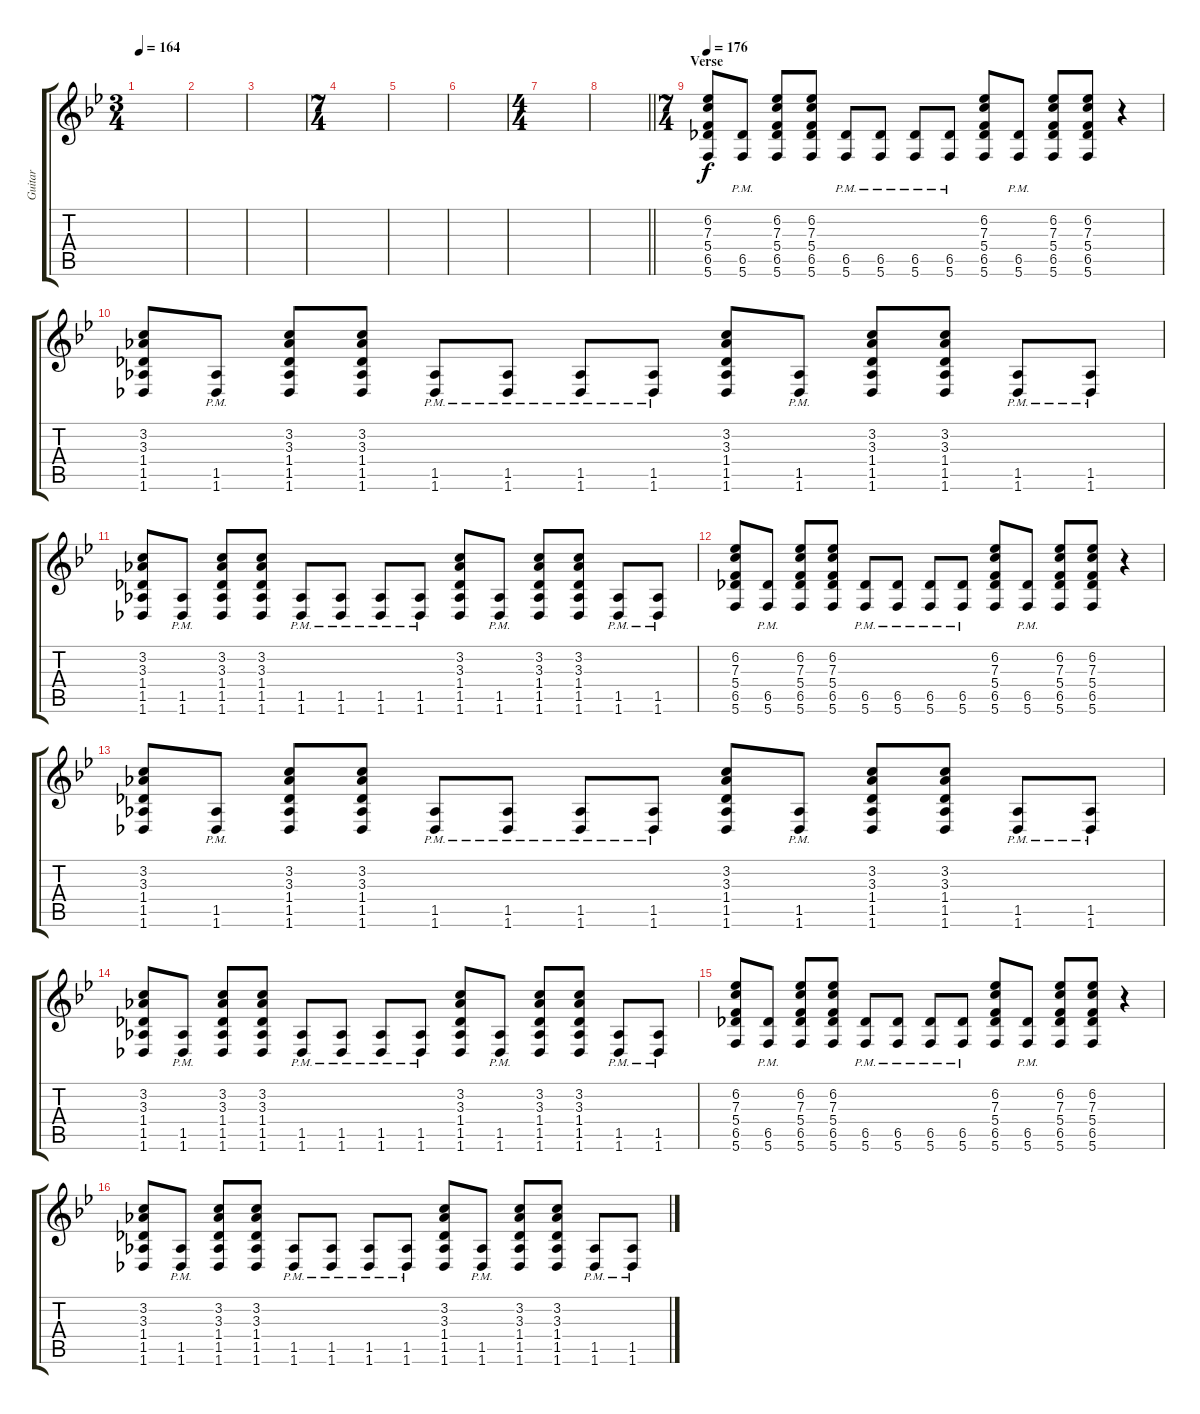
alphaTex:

\track ("Guitar" "Guitar") {instrument distortionguitar}
\staff {score tabs}
\tuning (D4 A3 F3 C3 G2 C2) {hide}
\ts (3 4)
\tempo 164
\clef g2
\ks bb
|
|
|
\ts (7 4)
|
|
|
\ts (4 4)
|
\barLineRight lightlight
|
\ts (7 4)
\section ("" "Verse")
\tempo 176
(6.2 7.3 5.4 6.5 5.6).8{volume 12} (6.5{pm} 5.6{pm}).8 (6.2 7.3 5.4 6.5 5.6).8 (6.2 7.3 5.4 6.5 5.6).8 (6.5{pm} 5.6{pm}).8 (6.5{pm} 5.6{pm}).8 (6.5{pm} 5.6{pm}).8 (6.5{pm} 5.6{pm}).8 (6.2 7.3 5.4 6.5 5.6).8 (6.5{pm} 5.6{pm}).8 (6.2 7.3 5.4 6.5 5.6).8 (6.2 7.3 5.4 6.5 5.6).8 r.4 |
(3.2 3.3 1.4 1.5 1.6).8 (1.5{pm} 1.6{pm}).8 (3.2 3.3 1.4 1.5 1.6).8 (3.2 3.3 1.4 1.5 1.6).8 (1.5{pm} 1.6{pm}).8 (1.5{pm} 1.6{pm}).8 (1.5{pm} 1.6{pm}).8 (1.5{pm} 1.6{pm}).8 (3.2 3.3 1.4 1.5 1.6).8 (1.5{pm} 1.6{pm}).8 (3.2 3.3 1.4 1.5 1.6).8 (3.2 3.3 1.4 1.5 1.6).8 (1.5{pm} 1.6{pm}).8 (1.5{pm} 1.6{pm}).8 |
(3.2 3.3 1.4 1.5 1.6).8 (1.5{pm} 1.6{pm}).8 (3.2 3.3 1.4 1.5 1.6).8 (3.2 3.3 1.4 1.5 1.6).8 (1.5{pm} 1.6{pm}).8 (1.5{pm} 1.6{pm}).8 (1.5{pm} 1.6{pm}).8 (1.5{pm} 1.6{pm}).8 (3.2 3.3 1.4 1.5 1.6).8 (1.5{pm} 1.6{pm}).8 (3.2 3.3 1.4 1.5 1.6).8 (3.2 3.3 1.4 1.5 1.6).8 (1.5{pm} 1.6{pm}).8 (1.5{pm} 1.6{pm}).8 |
(6.2 7.3 5.4 6.5 5.6).8 (6.5{pm} 5.6{pm}).8 (6.2 7.3 5.4 6.5 5.6).8 (6.2 7.3 5.4 6.5 5.6).8 (6.5{pm} 5.6{pm}).8 (6.5{pm} 5.6{pm}).8 (6.5{pm} 5.6{pm}).8 (6.5{pm} 5.6{pm}).8 (6.2 7.3 5.4 6.5 5.6).8 (6.5{pm} 5.6{pm}).8 (6.2 7.3 5.4 6.5 5.6).8 (6.2 7.3 5.4 6.5 5.6).8 r.4 |
(3.2 3.3 1.4 1.5 1.6).8 (1.5{pm} 1.6{pm}).8 (3.2 3.3 1.4 1.5 1.6).8 (3.2 3.3 1.4 1.5 1.6).8 (1.5{pm} 1.6{pm}).8 (1.5{pm} 1.6{pm}).8 (1.5{pm} 1.6{pm}).8 (1.5{pm} 1.6{pm}).8 (3.2 3.3 1.4 1.5 1.6).8 (1.5{pm} 1.6{pm}).8 (3.2 3.3 1.4 1.5 1.6).8 (3.2 3.3 1.4 1.5 1.6).8 (1.5{pm} 1.6{pm}).8 (1.5{pm} 1.6{pm}).8 |
(3.2 3.3 1.4 1.5 1.6).8 (1.5{pm} 1.6{pm}).8 (3.2 3.3 1.4 1.5 1.6).8 (3.2 3.3 1.4 1.5 1.6).8 (1.5{pm} 1.6{pm}).8 (1.5{pm} 1.6{pm}).8 (1.5{pm} 1.6{pm}).8 (1.5{pm} 1.6{pm}).8 (3.2 3.3 1.4 1.5 1.6).8 (1.5{pm} 1.6{pm}).8 (3.2 3.3 1.4 1.5 1.6).8 (3.2 3.3 1.4 1.5 1.6).8 (1.5{pm} 1.6{pm}).8 (1.5{pm} 1.6{pm}).8 |
(6.2 7.3 5.4 6.5 5.6).8 (6.5{pm} 5.6{pm}).8 (6.2 7.3 5.4 6.5 5.6).8 (6.2 7.3 5.4 6.5 5.6).8 (6.5{pm} 5.6{pm}).8 (6.5{pm} 5.6{pm}).8 (6.5{pm} 5.6{pm}).8 (6.5{pm} 5.6{pm}).8 (6.2 7.3 5.4 6.5 5.6).8 (6.5{pm} 5.6{pm}).8 (6.2 7.3 5.4 6.5 5.6).8 (6.2 7.3 5.4 6.5 5.6).8 r.4 |
(3.2 3.3 1.4 1.5 1.6).8 (1.5{pm} 1.6{pm}).8 (3.2 3.3 1.4 1.5 1.6).8 (3.2 3.3 1.4 1.5 1.6).8 (1.5{pm} 1.6{pm}).8 (1.5{pm} 1.6{pm}).8 (1.5{pm} 1.6{pm}).8 (1.5{pm} 1.6{pm}).8 (3.2 3.3 1.4 1.5 1.6).8 (1.5{pm} 1.6{pm}).8 (3.2 3.3 1.4 1.5 1.6).8 (3.2 3.3 1.4 1.5 1.6).8 (1.5{pm} 1.6{pm}).8 (1.5{pm} 1.6{pm}).8
